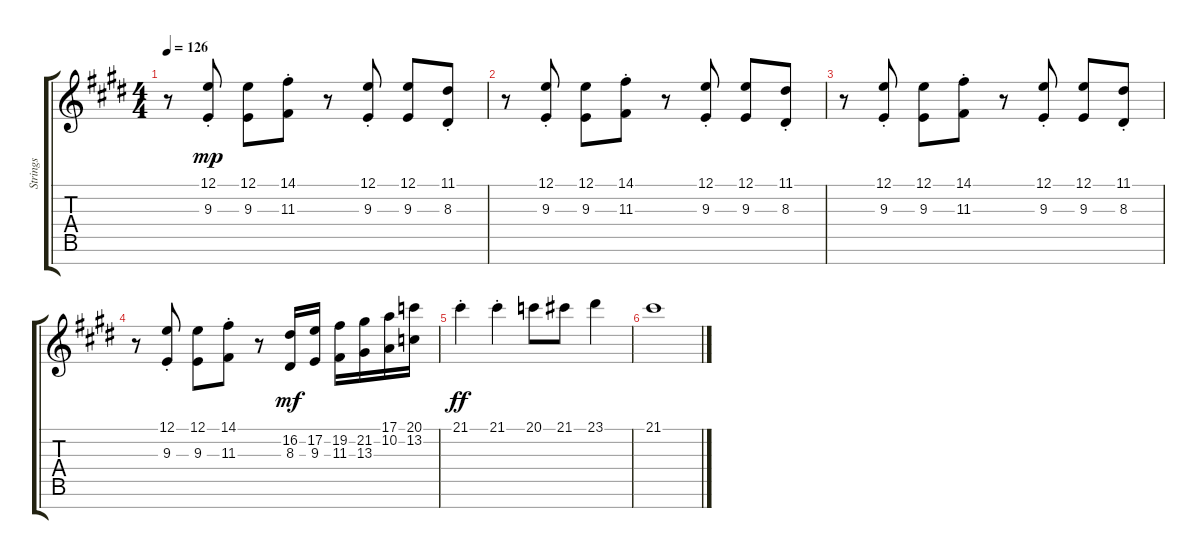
\track ("Strings" "Strings") {instrument stringensemble1}
\staff {score tabs}
\tuning (E4 B3 G3 D3 A2 E2 B1) {hide}
\ts (4 4)
\tempo 126
\clef g2
\ks c#minor
r.8{dy mp} (12.1{st} 9.3{st}).8 (12.1 9.3).8 (14.1{st} 11.3{st}).8 r.8 (12.1{st} 9.3{st}).8 (12.1 9.3).8 (11.1{st} 8.3{st}).8 |
r.8 (12.1{st} 9.3{st}).8 (12.1 9.3).8 (14.1{st} 11.3{st}).8 r.8 (12.1{st} 9.3{st}).8 (12.1 9.3).8 (11.1{st} 8.3{st}).8 |
r.8 (12.1{st} 9.3{st}).8 (12.1 9.3).8 (14.1{st} 11.3{st}).8 r.8 (12.1{st} 9.3{st}).8 (12.1 9.3).8 (11.1{st} 8.3{st}).8 |
r.8 (12.1{st} 9.3{st}).8 (12.1 9.3).8 (14.1{st} 11.3{st}).8 r.8 (16.2 8.3).16{dy mf} (17.2 9.3).16 (19.2 11.3).16 (21.2 13.3).16 (17.1 10.2).16 (20.1 13.2).16 |
21.1{st}.4{dy ff} 21.1{st}.4 20.1.8 21.1.8 23.1.4 |
21.1.1
